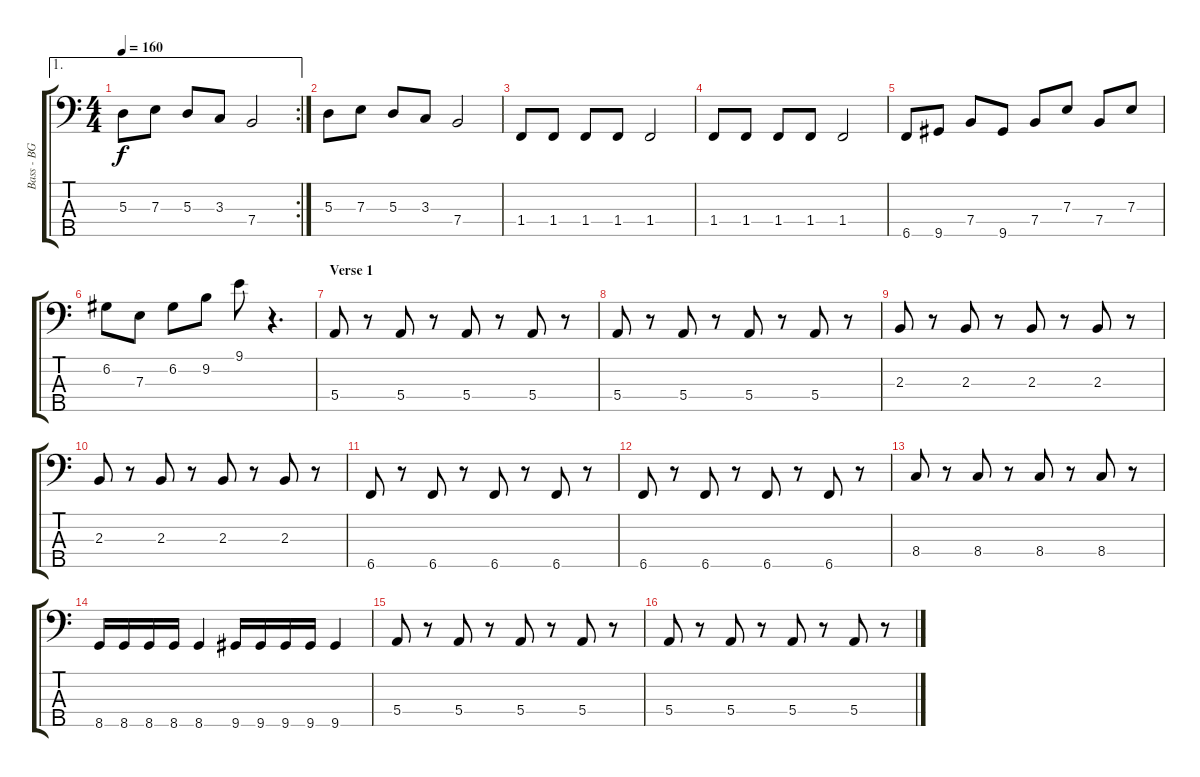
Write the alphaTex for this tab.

\track ("Bass - BG" "Bass - BG") {instrument acousticguitarnylon}
\staff {score tabs}
\tuning (G2 D2 A1 E1 B0) {hide}
\ae 1
\rc 2
\ts (4 4)
\tempo 160
\clef f4
\ks c
5.3.8{dy f} 7.3.8 5.3.8 3.3.8 7.4.2 |
5.3.8 7.3.8 5.3.8 3.3.8 7.4.2 |
1.4.8 1.4.8 1.4.8 1.4.8 1.4.2 |
1.4.8 1.4.8 1.4.8 1.4.8 1.4.2 |
6.5.8 9.5.8 7.4.8 9.5.8 7.4.8 7.3.8 7.4.8 7.3.8 |
6.2.8 7.3.8 6.2.8 9.2.8 9.1.8 r.4{d} |
\section ("" "Verse 1")
5.4.8 r.8 5.4.8 r.8 5.4.8 r.8 5.4.8 r.8 |
5.4.8 r.8 5.4.8 r.8 5.4.8 r.8 5.4.8 r.8 |
2.3.8 r.8 2.3.8 r.8 2.3.8 r.8 2.3.8 r.8 |
2.3.8 r.8 2.3.8 r.8 2.3.8 r.8 2.3.8 r.8 |
6.5.8 r.8 6.5.8 r.8 6.5.8 r.8 6.5.8 r.8 |
6.5.8 r.8 6.5.8 r.8 6.5.8 r.8 6.5.8 r.8 |
8.4.8 r.8 8.4.8 r.8 8.4.8 r.8 8.4.8 r.8 |
8.5.16 8.5.16 8.5.16 8.5.16 8.5.4 9.5.16 9.5.16 9.5.16 9.5.16 9.5.4 |
5.4.8 r.8 5.4.8 r.8 5.4.8 r.8 5.4.8 r.8 |
5.4.8 r.8 5.4.8 r.8 5.4.8 r.8 5.4.8 r.8
